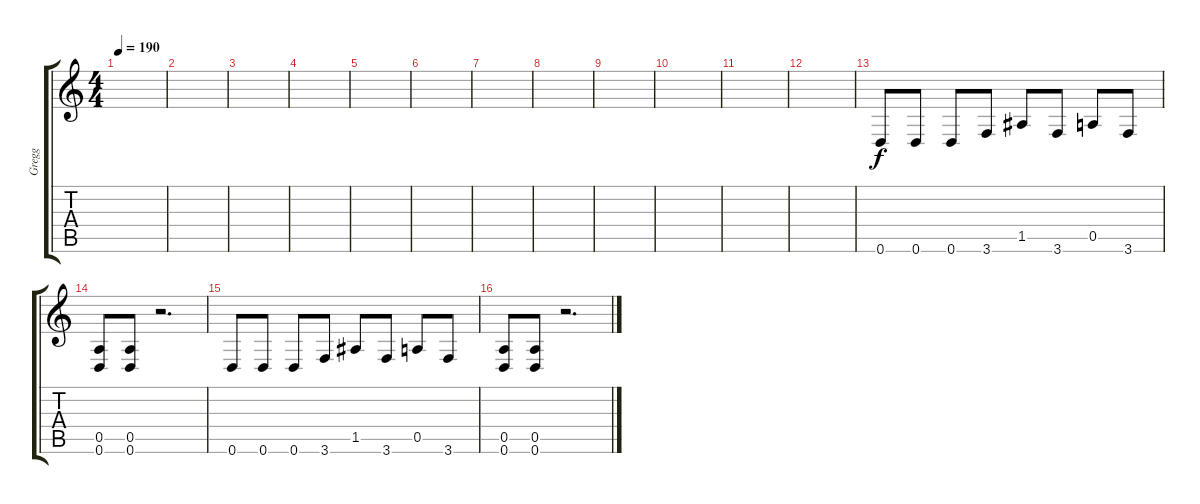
\track ("Gregg" "Gregg") {instrument overdrivenguitar}
\staff {score tabs}
\tuning (E4 B3 G3 D3 A2 D2) {hide}
\ts (4 4)
\tempo 190
\clef g2
\ks c
|
|
|
|
|
|
|
|
|
|
|
|
0.6.8 0.6.8 0.6.8 3.6.8 1.5.8 3.6.8 0.5.8 3.6.8 |
(0.5 0.6).8 (0.5 0.6).8 r.2{d} |
0.6.8 0.6.8 0.6.8 3.6.8 1.5.8 3.6.8 0.5.8 3.6.8 |
(0.5 0.6).8 (0.5 0.6).8 r.2{d}
